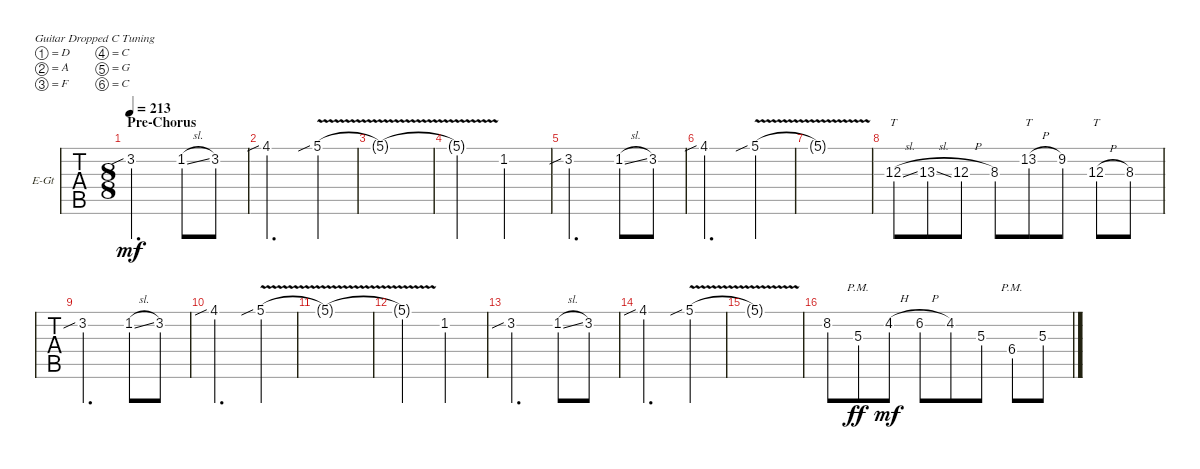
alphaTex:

\defaultSystemsLayout 4
\bracketExtendMode groupsimilarinstruments
\firstSystemTrackNameOrientation horizontal
\otherSystemsTrackNameOrientation horizontal
\track ("Electric Guitar Center" "E-Gt") {instrument distortionguitar}
\staff {tabs}
\tuning (D4 A3 F3 C3 G2 C2)
\ts (8 8)
\section ("" "Pre-Chorus")
\tempo 213
\clef g2
\ks c
3.2{sib}.2{d dy mf} 1.2{sl}.8 3.2.8 |
4.1{sib}.2{d} 5.1{v sib}.4 |
5.1{v t}.1 |
5.1{v t}.2 1.2.2 |
3.2{sib}.2{d} 1.2{sl}.8 3.2.8 |
4.1{sib}.2{d} 5.1{v sib}.4 |
5.1{v t}.1 |
12.3{sl}.8{tt} 13.3{sl}.8 12.3{h}.8 8.3.8 13.2{h}.8{tt} 9.2.8 12.3{h}.8{tt} 8.3.8 |
3.2{sib}.2{d} 1.2{sl}.8 3.2.8 |
4.1{sib}.2{d} 5.1{v sib}.4 |
5.1{v t}.1 |
5.1{v t}.2 1.2.2 |
3.2{sib}.2{d} 1.2{sl}.8 3.2.8 |
4.1{sib}.2{d} 5.1{v sib}.4 |
5.1{v t}.1 |
8.2.8 5.3{pm}.8{dy ff} 4.2{h}.8{dy mf} 6.2{h}.8 4.2.8 5.3.8 6.4{pm}.8 5.3.8
